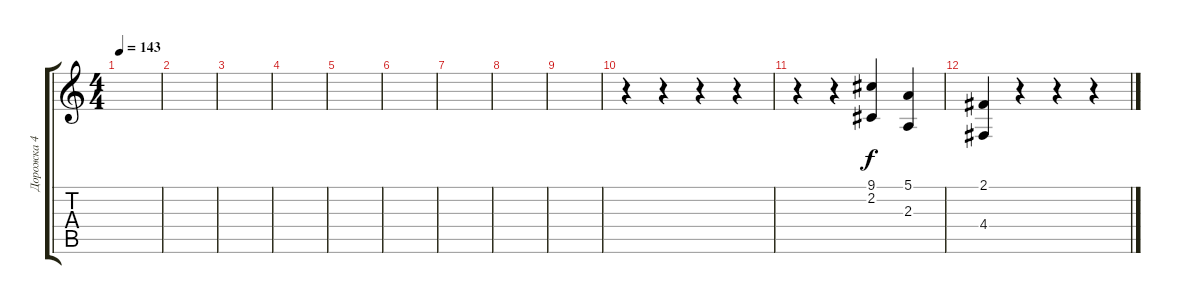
\track ("Дорожка 4" "Дорожка 4") {instrument pizzicatostrings}
\staff {score tabs}
\tuning (E4 B3 G3 D3 A2 E2) {hide}
\ts (4 4)
\tempo 143
\clef g2
\ks c
|
|
|
|
|
|
|
|
|
r.4{instrument pizzicatostrings} r.4 r.4 r.4 |
r.4 r.4 (9.1 2.2).4 (5.1 2.3).4 |
(2.1 4.4).4 r.4 r.4 r.4
